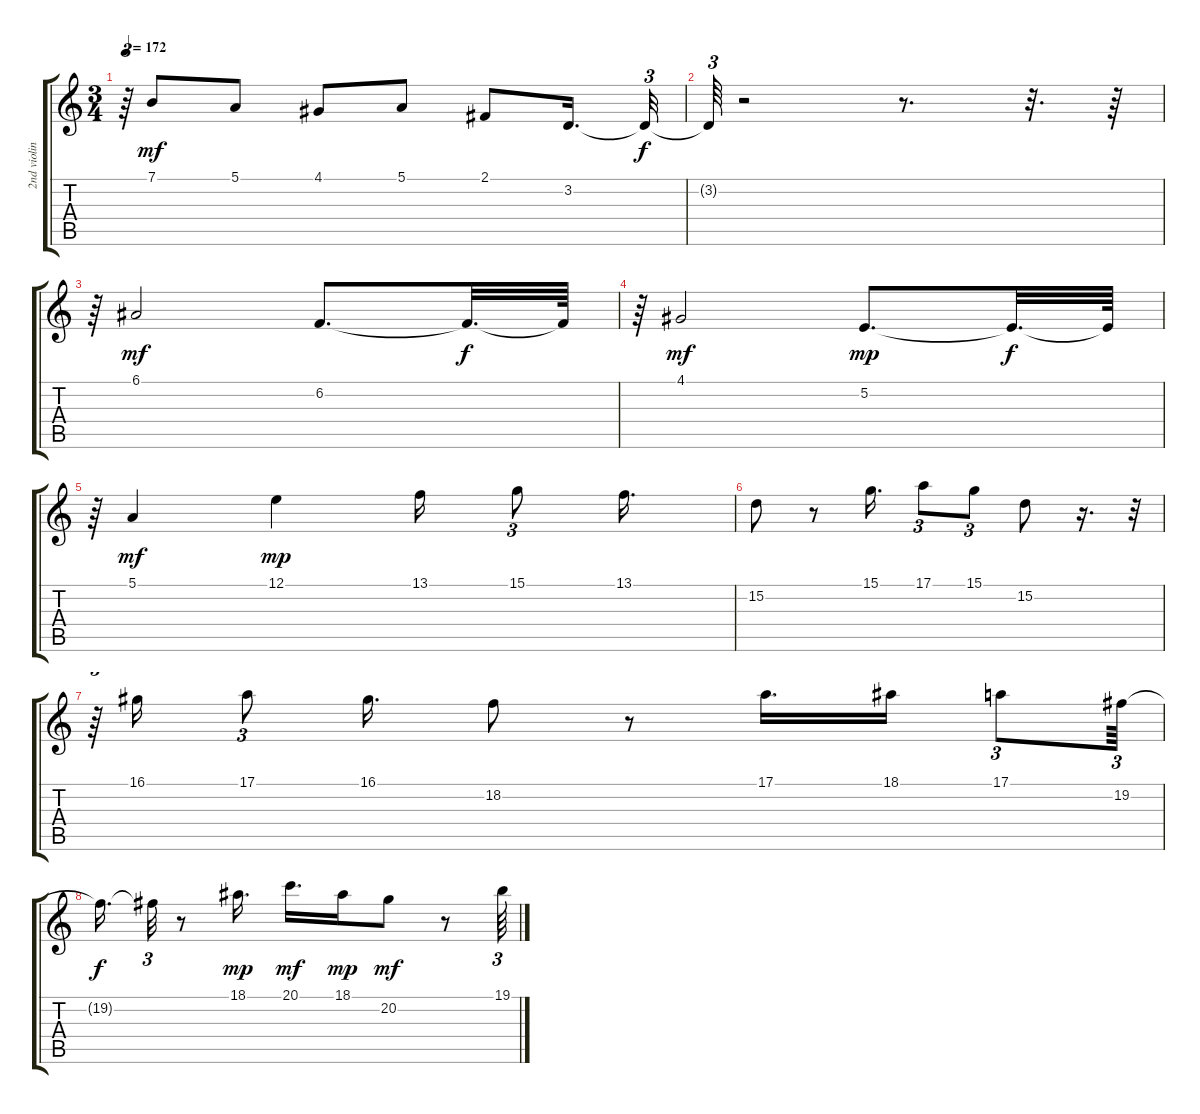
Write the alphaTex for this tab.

\track ("2nd violins" "2nd violin") {instrument stringensemble1}
\staff {score tabs}
\tuning (E4 B3 G3 D3 A2 E2) {hide}
\ts (3 4)
\tempo 172
\clef g2
\ks c
r.64{tu (3 2) dy f} 7.1.8{dy mf} 5.1.8 4.1.8 5.1.8 2.1.8 3.2.16{d} 3.2{t}.32{tu (3 2) dy f} |
3.2{t}.64{tu (3 2)} r.2 r.8{d} r.32{d} r.64 |
r.64{tu (3 2)} 6.1.2{dy mf} 6.2.8{d} 6.2{t}.32{d dy f} 6.2{t}.64 |
r.64{tu (3 2)} 4.1.2{dy mf} 5.2.8{d dy mp} 5.2{t}.32{d dy f} 5.2{t}.64 |
r.64{tu (3 2)} 5.1.4{dy mf} 12.1.4{dy mp} 13.1.16 15.1.8{tu (3 2)} 13.1.16{d} |
15.2.8 r.8 15.1.16{d} 17.1.8{tu (3 2)} 15.1.8{tu (3 2)} 15.2.8 r.16{d} r.32{tu (3 2)} |
r.64{tu (3 2)} 16.1.16 17.1.8{tu (3 2)} 16.1.16{d} 18.2.8 r.8 17.1.16{d} 18.1.16 17.1.8{tu (3 2)} 19.2.64{tu (3 2)} |
19.2{t}.16{d dy f} 19.2{t}.32{tu (3 2)} r.8 18.1.16{d dy mp} 20.1.16{d dy mf} 18.1.16{dy mp} 20.2.8{dy mf} r.8 19.1.64{tu (3 2)}
